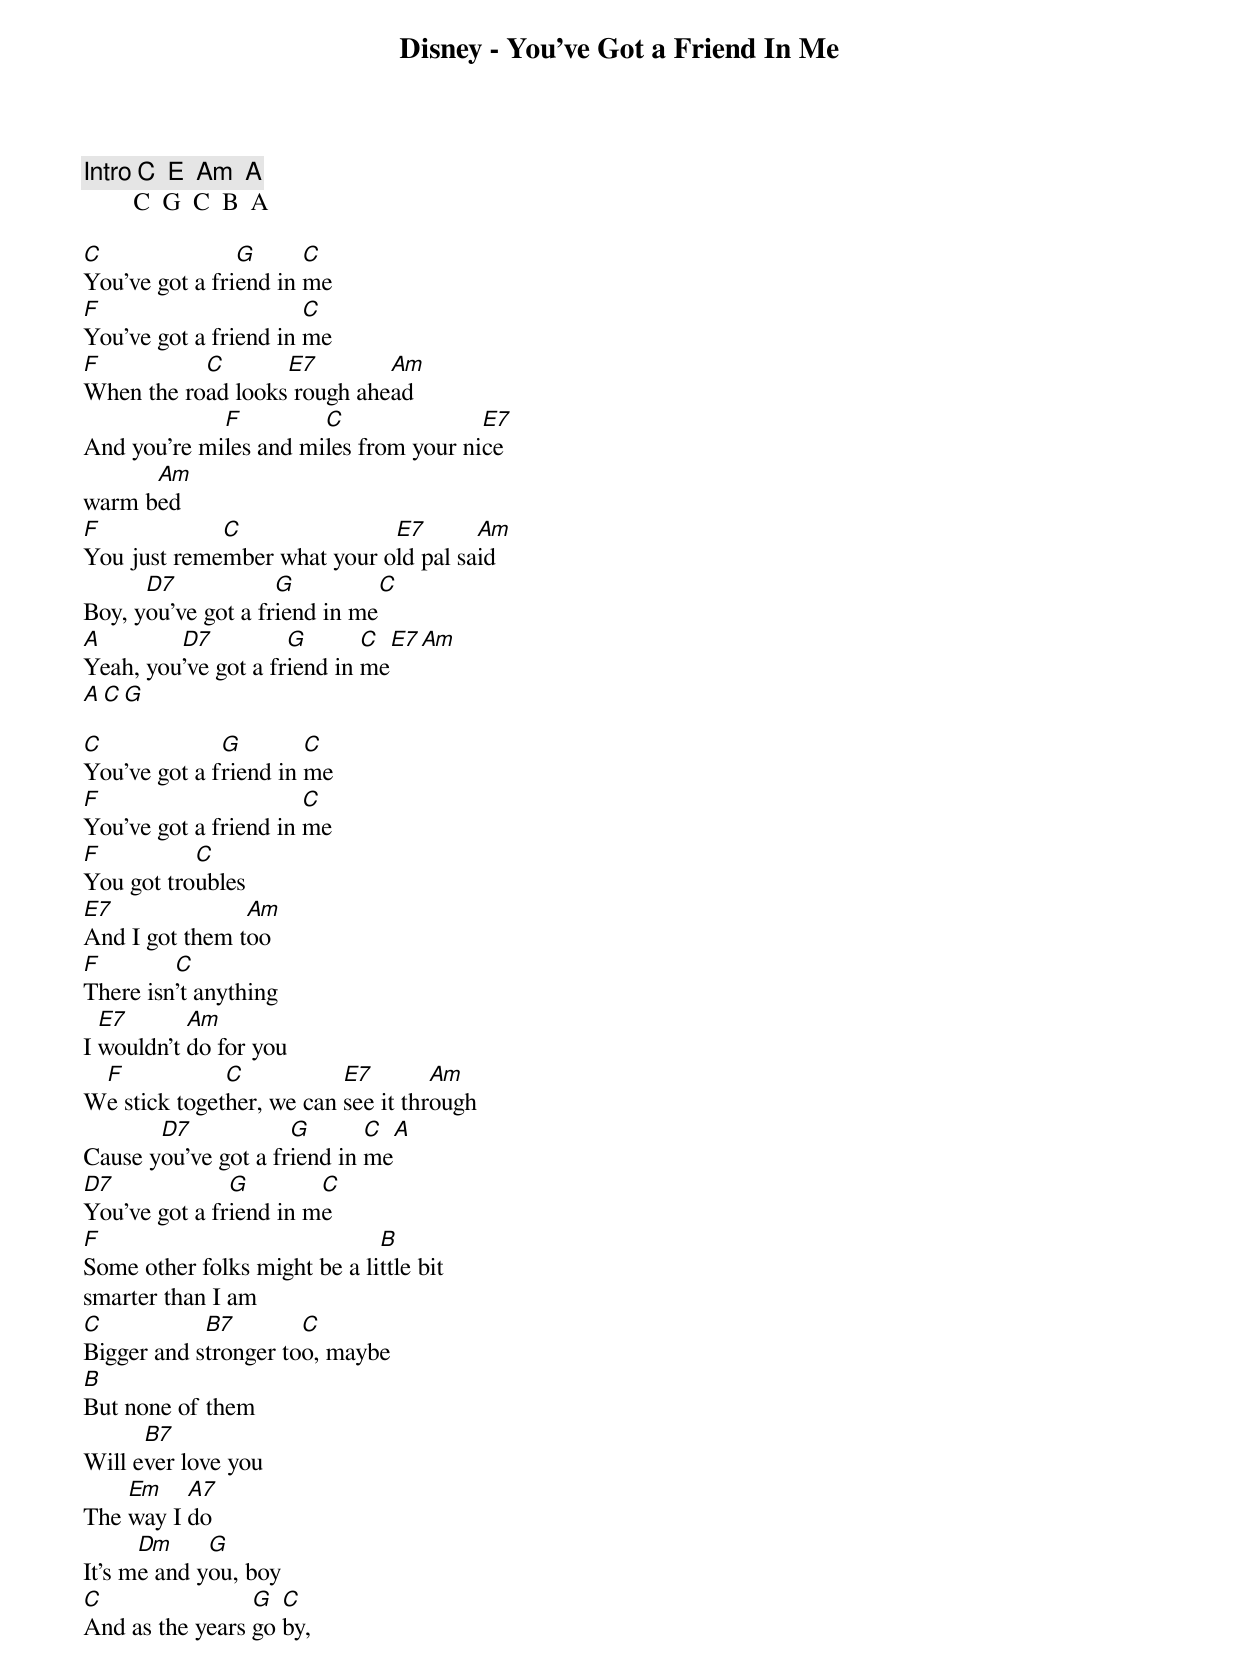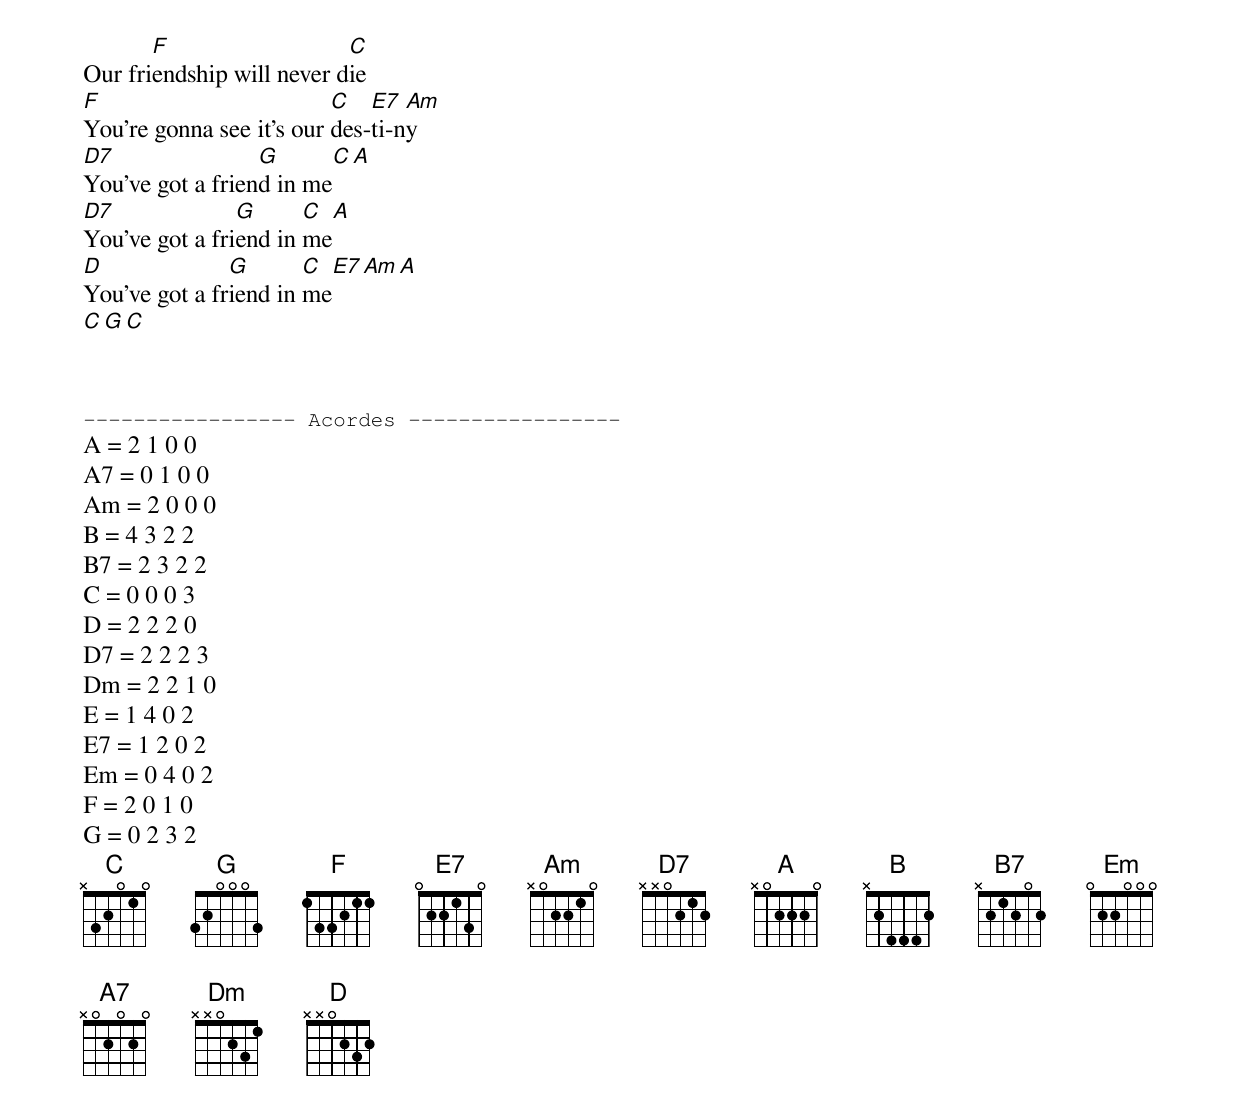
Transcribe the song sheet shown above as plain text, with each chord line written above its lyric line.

Disney - You've Got a Friend In Me

[Intro] C  E  Am  A
        C  G  C  B  A

C               G      C
You've got a friend in me
F                      C
You've got a friend in me
F          C       E7        Am
When the road looks rough ahead
             F         C               E7
And you're miles and miles from your nice
      Am
warm bed
F            C               E7       Am
You just remember what your old pal said
      D7            G          C
Boy, you've got a friend in me
A        D7          G       C   E7    Am
Yeah, you've got a friend in me
    A      C      G

C             G        C
You've got a friend in me
F                      C
You've got a friend in me
F          C
You got troubles
E7              Am
And I got them too
F        C
There isn't anything
  E7       Am
I wouldn't do for you
 F            C           E7        Am
We stick together, we can see it through
       D7            G       C       A
Cause you've got a friend in me
D7             G        C
You've got a friend in me
F                             B
Some other folks might be a little bit
smarter than I am
C           B7        C
Bigger and stronger too, maybe
B
But none of them
      B7
Will ever love you
    Em    A7
The way I do
      Dm     G
It's me and you, boy
C                G  C
And as the years go by,
       F                   C
Our friendship will never die
F                         C   E7  Am
You're gonna see it's our des-ti-ny
D7                G          C        A
You've got a friend in me
D7              G      C        A
You've got a friend in me
D              G       C      E7    Am   A
You've got a friend in me
  C   G    C



----------------- Acordes -----------------
A = 2 1 0 0
A7 = 0 1 0 0
Am = 2 0 0 0
B = 4 3 2 2
B7 = 2 3 2 2
C = 0 0 0 3
D = 2 2 2 0
D7 = 2 2 2 3
Dm = 2 2 1 0
E = 1 4 0 2
E7 = 1 2 0 2
Em = 0 4 0 2
F = 2 0 1 0
G = 0 2 3 2
